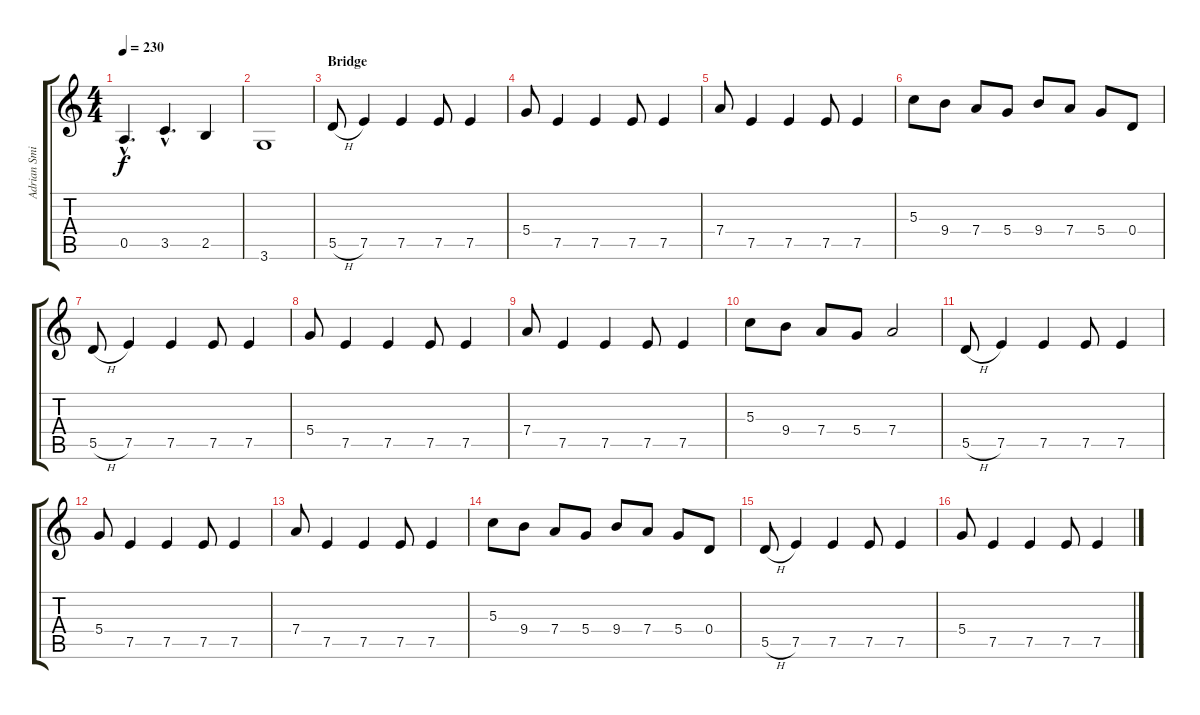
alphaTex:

\track ("Adrian Smith" "Adrian Smi") {instrument distortionguitar}
\staff {score tabs}
\tuning (E4 B3 G3 D3 A2 E2) {hide}
\ts (4 4)
\tempo 230
\clef g2
\ks c
0.5{hac}.4{d dy f} 3.5{hac}.4{d} 2.5.4 |
3.6.1 |
\section ("" "Bridge")
5.5{h}.8 7.5.4 7.5.4 7.5.8 7.5.4 |
5.4.8 7.5.4 7.5.4 7.5.8 7.5.4 |
7.4.8 7.5.4 7.5.4 7.5.8 7.5.4 |
5.3.8 9.4.8 7.4.8 5.4.8 9.4.8 7.4.8 5.4.8 0.4.8 |
5.5{h}.8 7.5.4 7.5.4 7.5.8 7.5.4 |
5.4.8 7.5.4 7.5.4 7.5.8 7.5.4 |
7.4.8 7.5.4 7.5.4 7.5.8 7.5.4 |
5.3.8 9.4.8 7.4.8 5.4.8 7.4.2 |
5.5{h}.8 7.5.4 7.5.4 7.5.8 7.5.4 |
5.4.8 7.5.4 7.5.4 7.5.8 7.5.4 |
7.4.8 7.5.4 7.5.4 7.5.8 7.5.4 |
5.3.8 9.4.8 7.4.8 5.4.8 9.4.8 7.4.8 5.4.8 0.4.8 |
5.5{h}.8 7.5.4 7.5.4 7.5.8 7.5.4 |
5.4.8 7.5.4 7.5.4 7.5.8 7.5.4
